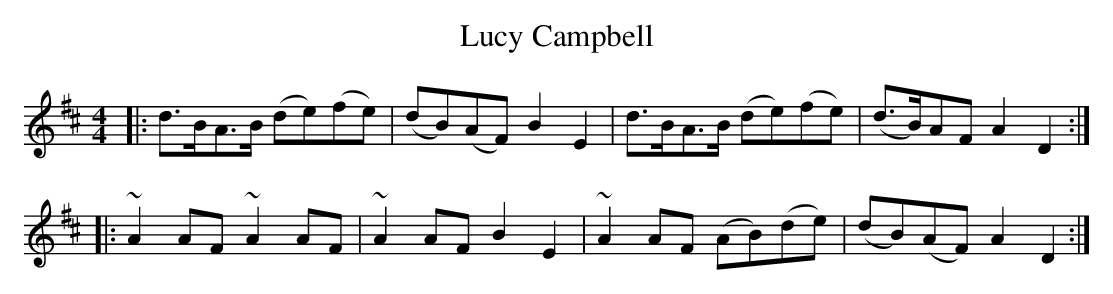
X:1
T: Lucy Campbell
M: 4/4
L: 1/8
K: Dmaj
|:d>BA>B (de)(fe)|(dB)(AF) B2E2|d>BA>B (de)(fe)| (d>B)AF A2 d,2:|
|:~A2 AF ~A2 AF| ~A2 AF B2 E2| ~A2 AF (AB)(de)|(dB)(AF) A2 d,2:|
